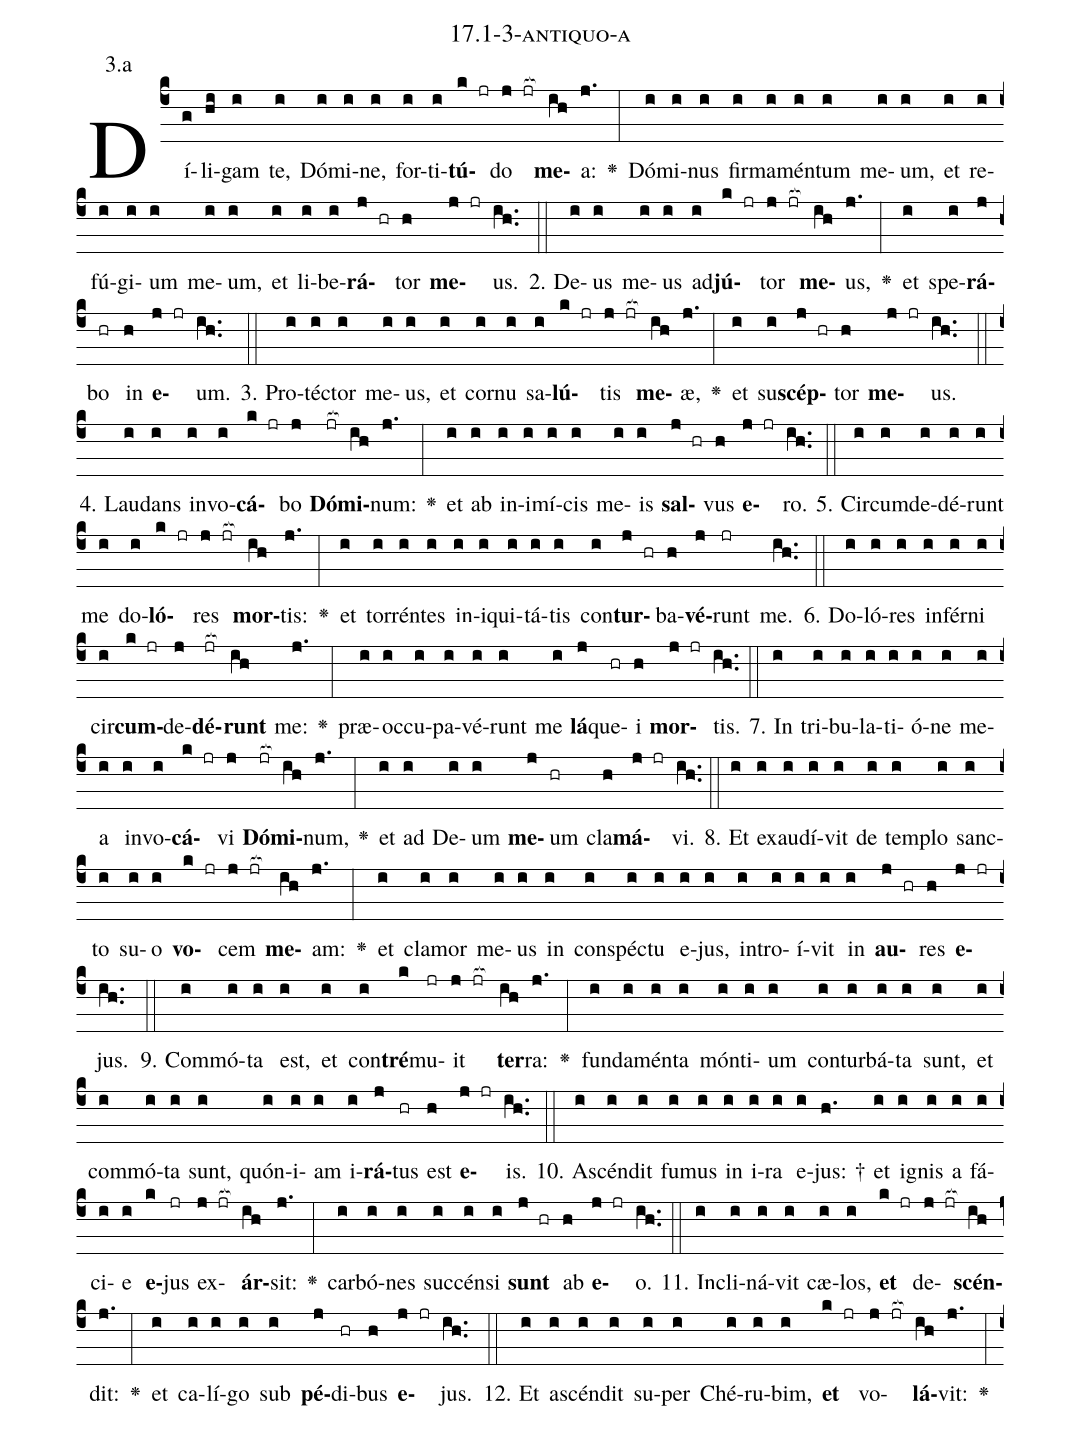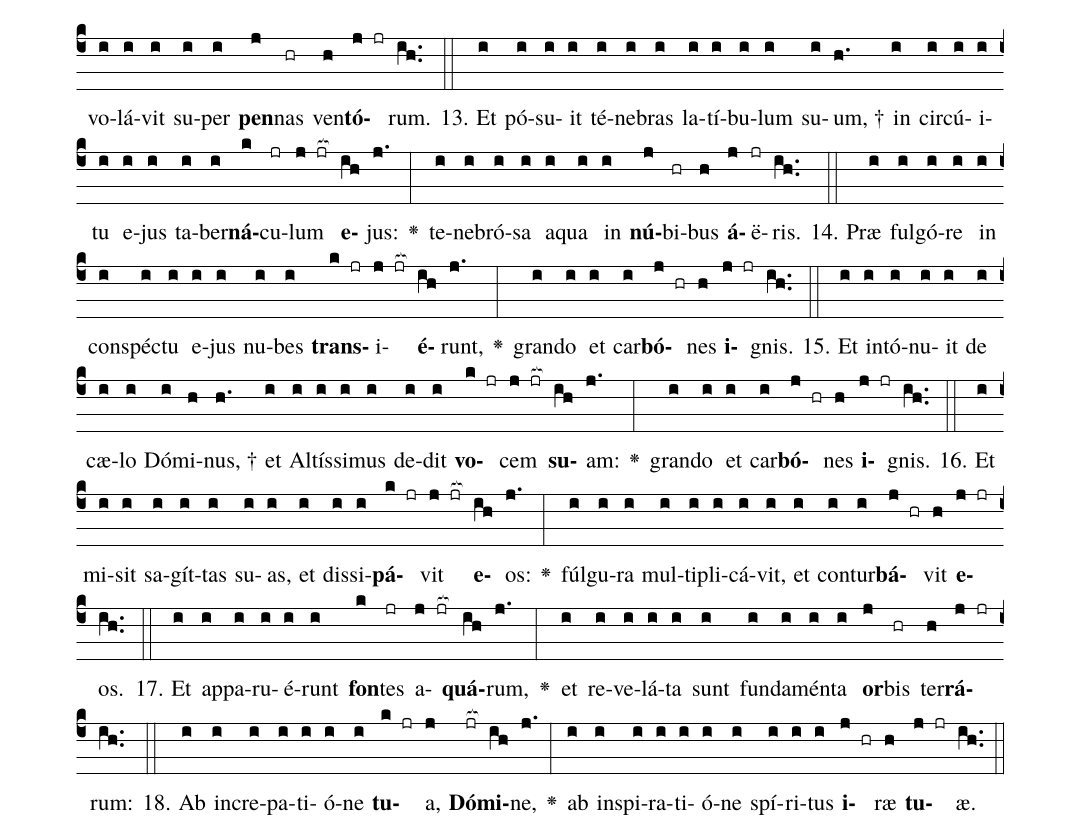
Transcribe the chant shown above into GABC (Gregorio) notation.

name: 17.1-3-antiquo-a;
annotation: 3.a;
%%
(c4)Dí(g)li(hi)gam(i) te,(i) Dó(i)mi(i)ne,(i) for(i)ti(i)<b>tú</b>(k jr)do(j jr[ocb:1{]) <b>me</b>(ih[ocb:0}])a:(j.) <v>\greheightstar</v>(:) Dó(i)mi(i)nus(i) fir(i)ma(i)mén(i)tum(i) me(i)um,(i) et(i) re(i)fú(i)gi(i)um(i) me(i)um,(i) et(i) li(i)be(i)<b>rá</b>(j hr)tor(h) <b>me</b>(j jr)us.(ih..) (::)
2. De(i)us(i) me(i)us(i) ad(i)<b>jú</b>(k jr)tor(j jr[ocb:1{]) <b>me</b>(ih[ocb:0}])us,(j.) <v>\greheightstar</v>(:) et(i) spe(i)<b>rá</b>(j)bo(hr) in(h) <b>e</b>(j jr)um.(ih..) (::)
3. Pro(i)téc(i)tor(i) me(i)us,(i) et(i) cor(i)nu(i) sa(i)<b>lú</b>(k jr)tis(j jr[ocb:1{]) <b>me</b>(ih[ocb:0}])æ,(j.) <v>\greheightstar</v>(:) et(i) su(i)<b>scép</b>(j hr)tor(h) <b>me</b>(j jr)us.(ih..) (::)
4. Lau(i)dans(i) in(i)vo(i)<b>cá</b>(k jr)bo(j) <b>Dó</b>(jr[ocb:1{])<b>mi</b>(ih[ocb:0}])num:(j.) <v>\greheightstar</v>(:) et(i) ab(i) in(i)i(i)mí(i)cis(i) me(i)is(i) <b>sal</b>(j hr)vus(h) <b>e</b>(j jr)ro.(ih..) (::)
5. Cir(i)cum(i)de(i)dé(i)runt(i) me(i) do(i)<b>ló</b>(k jr)res(j jr[ocb:1{]) <b>mor</b>(ih[ocb:0}])tis:(j.) <v>\greheightstar</v>(:) et(i) tor(i)rén(i)tes(i) in(i)i(i)qui(i)tá(i)tis(i) con(i)<b>tur</b>(j hr)ba(h)<b>vé</b>(j)runt(jr) me.(ih..) (::)
6. Do(i)ló(i)res(i) in(i)fér(i)ni(i) cir(i)<b>cum</b>(k jr)de(j)<b>dé</b>(jr[ocb:1{])<b>runt</b>(ih[ocb:0}]) me:(j.) <v>\greheightstar</v>(:) præ(i)oc(i)cu(i)pa(i)vé(i)runt(i) me(i) <b>lá</b>(j)que(hr)i(h) <b>mor</b>(j jr)tis.(ih..) (::)
7. In(i) tri(i)bu(i)la(i)ti(i)ó(i)ne(i) me(i)a(i) in(i)vo(i)<b>cá</b>(k jr)vi(j) <b>Dó</b>(jr[ocb:1{])<b>mi</b>(ih[ocb:0}])num,(j.) <v>\greheightstar</v>(:) et(i) ad(i) De(i)um(i) <b>me</b>(j)um(hr) cla(h)<b>má</b>(j jr)vi.(ih..) (::)
8. Et(i) ex(i)au(i)dí(i)vit(i) de(i) tem(i)plo(i) sanc(i)to(i) su(i)o(i) <b>vo</b>(k jr)cem(j jr[ocb:1{]) <b>me</b>(ih[ocb:0}])am:(j.) <v>\greheightstar</v>(:) et(i) cla(i)mor(i) me(i)us(i) in(i) con(i)spéc(i)tu(i) e(i)jus,(i) in(i)tro(i)í(i)vit(i) in(i) <b>au</b>(j hr)res(h) <b>e</b>(j jr)jus.(ih..) (::)
9. Com(i)mó(i)ta(i) est,(i) et(i) con(i)<b>tré</b>(k)mu(jr)it(j jr[ocb:1{]) <b>ter</b>(ih[ocb:0}])ra:(j.) <v>\greheightstar</v>(:) fun(i)da(i)mén(i)ta(i) món(i)ti(i)um(i) con(i)tur(i)bá(i)ta(i) sunt,(i) et(i) com(i)mó(i)ta(i) sunt,(i) quón(i)i(i)am(i) i(i)<b>rá</b>(j)tus(hr) est(h) <b>e</b>(j jr)is.(ih..) (::)
10. A(i)scén(i)dit(i) fu(i)mus(i) in(i) i(i)ra(i) e(i)jus: †(h.) et(i) i(i)gnis(i) a(i) fá(i)ci(i)e(i) <b>e</b>(k)jus(jr) ex(j jr[ocb:1{])<b>ár</b>(ih[ocb:0}])sit:(j.) <v>\greheightstar</v>(:) car(i)bó(i)nes(i) suc(i)cén(i)si(i) <b>sunt</b>(j hr) ab(h) <b>e</b>(j jr)o.(ih..) (::)
11. In(i)cli(i)ná(i)vit(i) cæ(i)los,(i) <b>et</b>(k jr) de(j jr[ocb:1{])<b>scén</b>(ih[ocb:0}])dit:(j.) <v>\greheightstar</v>(:) et(i) ca(i)lí(i)go(i) sub(i) <b>pé</b>(j)di(hr)bus(h) <b>e</b>(j jr)jus.(ih..) (::)
12. Et(i) a(i)scén(i)dit(i) su(i)per(i) Ché(i)ru(i)bim,(i) <b>et</b>(k jr) vo(j jr[ocb:1{])<b>lá</b>(ih[ocb:0}])vit:(j.) <v>\greheightstar</v>(:) vo(i)lá(i)vit(i) su(i)per(i) <b>pen</b>(j)nas(hr) ven(h)<b>tó</b>(j jr)rum.(ih..) (::)
13. Et(i) pó(i)su(i)it(i) té(i)ne(i)bras(i) la(i)tí(i)bu(i)lum(i) su(i)um, †(h.) in(i) cir(i)cú(i)i(i)tu(i) e(i)jus(i) ta(i)ber(i)<b>ná</b>(k)cu(jr)lum(j jr[ocb:1{]) <b>e</b>(ih[ocb:0}])jus:(j.) <v>\greheightstar</v>(:) te(i)ne(i)bró(i)sa(i) a(i)qua(i) in(i) <b>nú</b>(j)bi(hr)bus(h) <b>á</b>(j)ë(jr)ris.(ih..) (::)
14. Præ(i) ful(i)gó(i)re(i) in(i) con(i)spéc(i)tu(i) e(i)jus(i) nu(i)bes(i) <b>trans</b>(k jr)i(j jr[ocb:1{])<b>é</b>(ih[ocb:0}])runt,(j.) <v>\greheightstar</v>(:) gran(i)do(i) et(i) car(i)<b>bó</b>(j hr)nes(h) <b>i</b>(j jr)gnis.(ih..) (::)
15. Et(i) in(i)tó(i)nu(i)it(i) de(i) cæ(i)lo(i) Dó(i)mi(h)nus, †(h.) et(i) Al(i)tís(i)si(i)mus(i) de(i)dit(i) <b>vo</b>(k jr)cem(j jr[ocb:1{]) <b>su</b>(ih[ocb:0}])am:(j.) <v>\greheightstar</v>(:) gran(i)do(i) et(i) car(i)<b>bó</b>(j hr)nes(h) <b>i</b>(j jr)gnis.(ih..) (::)
16. Et(i) mi(i)sit(i) sa(i)gít(i)tas(i) su(i)as,(i) et(i) dis(i)si(i)<b>pá</b>(k jr)vit(j jr[ocb:1{]) <b>e</b>(ih[ocb:0}])os:(j.) <v>\greheightstar</v>(:) fúl(i)gu(i)ra(i) mul(i)ti(i)pli(i)cá(i)vit,(i) et(i) con(i)tur(i)<b>bá</b>(j hr)vit(h) <b>e</b>(j jr)os.(ih..) (::)
17. Et(i) ap(i)pa(i)ru(i)é(i)runt(i) <b>fon</b>(k)tes(jr) a(j jr[ocb:1{])<b>quá</b>(ih[ocb:0}])rum,(j.) <v>\greheightstar</v>(:) et(i) re(i)ve(i)lá(i)ta(i) sunt(i) fun(i)da(i)mén(i)ta(i) <b>or</b>(j)bis(hr) ter(h)<b>rá</b>(j jr)rum:(ih..) (::)
18. Ab(i) in(i)cre(i)pa(i)ti(i)ó(i)ne(i) <b>tu</b>(k jr)a,(j) <b>Dó</b>(jr[ocb:1{])<b>mi</b>(ih[ocb:0}])ne,(j.) <v>\greheightstar</v>(:) ab(i) in(i)spi(i)ra(i)ti(i)ó(i)ne(i) spí(i)ri(i)tus(i) <b>i</b>(j hr)ræ(h) <b>tu</b>(j jr)æ.(ih..) (::)
